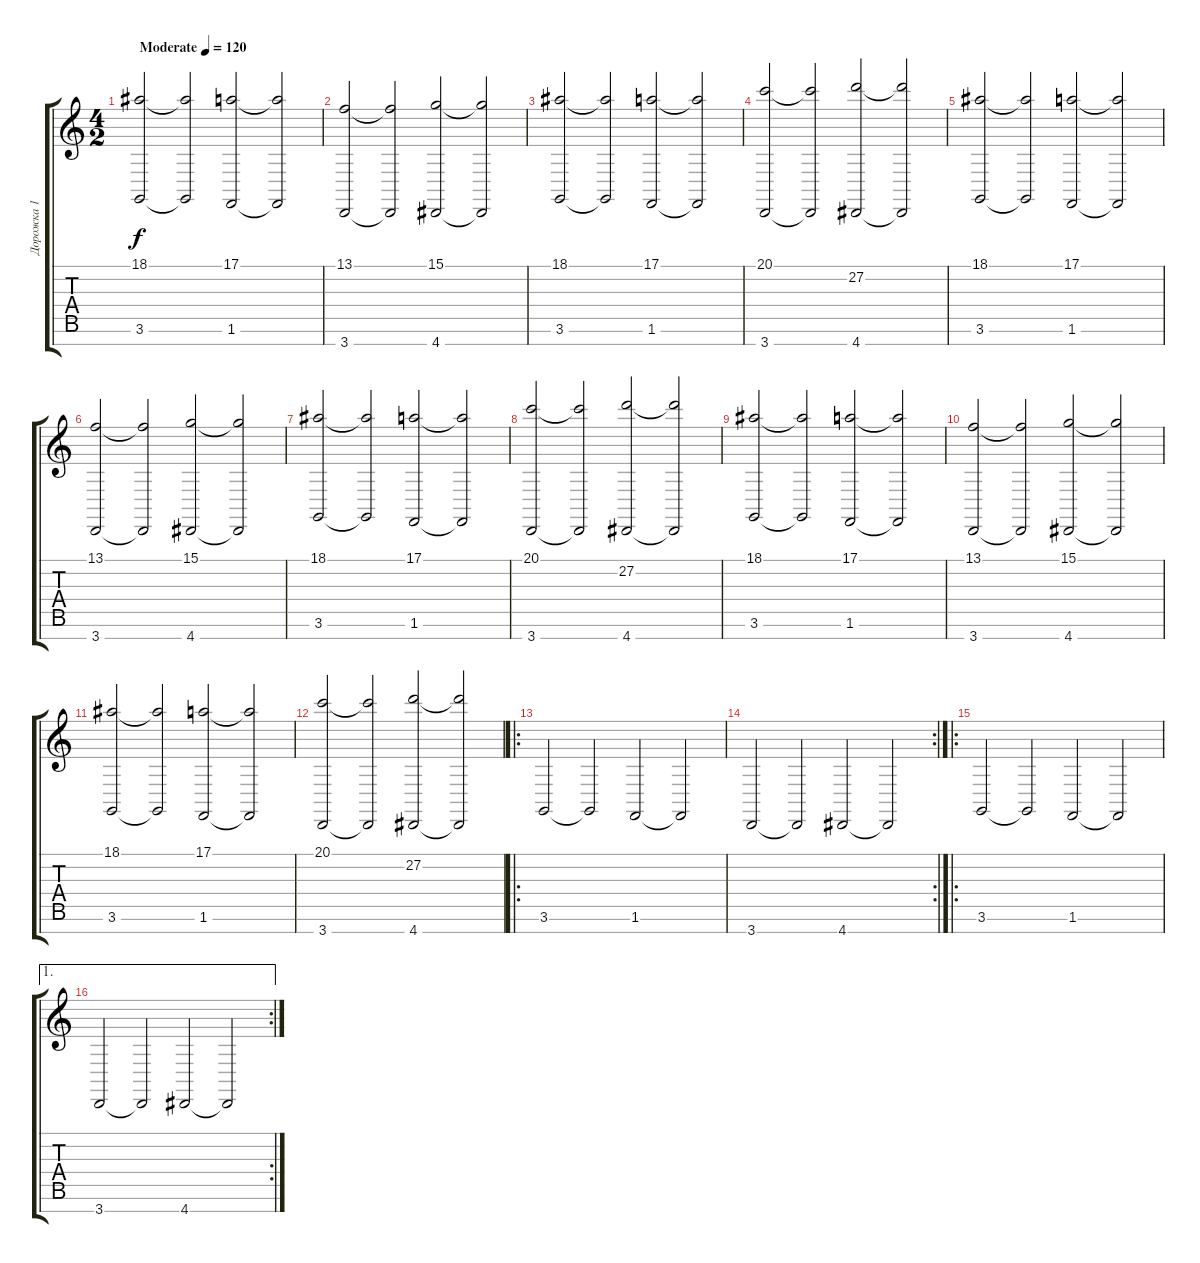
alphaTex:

\track ("Дорожка 1" "Дорожка 1") {instrument stringensemble1}
\staff {score tabs}
\tuning (E4 B3 G3 D3 A2 E2 B1) {hide}
\ts (4 2)
\tempo (120 "Moderate")
\clef g2
\ks c
(18.1 3.6).2{dy f instrument stringensemble1} (18.1{t} 3.6{t}).2 (17.1 1.6).2 (17.1{t} 1.6{t}).2 |
(13.1 3.7).2 (13.1{t} 3.7{t}).2 (15.1 4.7).2 (15.1{t} 4.7{t}).2 |
(18.1 3.6).2 (18.1{t} 3.6{t}).2 (17.1 1.6).2 (17.1{t} 1.6{t}).2 |
(20.1 3.7).2 (20.1{t} 3.7{t}).2 (27.2 4.7).2 (27.2{t} 4.7{t}).2 |
(18.1 3.6).2 (18.1{t} 3.6{t}).2 (17.1 1.6).2 (17.1{t} 1.6{t}).2 |
(13.1 3.7).2 (13.1{t} 3.7{t}).2 (15.1 4.7).2 (15.1{t} 4.7{t}).2 |
(18.1 3.6).2 (18.1{t} 3.6{t}).2 (17.1 1.6).2 (17.1{t} 1.6{t}).2 |
(20.1 3.7).2 (20.1{t} 3.7{t}).2 (27.2 4.7).2 (27.2{t} 4.7{t}).2 |
(18.1 3.6).2 (18.1{t} 3.6{t}).2 (17.1 1.6).2 (17.1{t} 1.6{t}).2 |
(13.1 3.7).2 (13.1{t} 3.7{t}).2 (15.1 4.7).2 (15.1{t} 4.7{t}).2 |
(18.1 3.6).2 (18.1{t} 3.6{t}).2 (17.1 1.6).2 (17.1{t} 1.6{t}).2 |
(20.1 3.7).2 (20.1{t} 3.7{t}).2 (27.2 4.7).2 (27.2{t} 4.7{t}).2 |
\ro
3.6.2 3.6{t}.2 1.6.2 1.6{t}.2 |
\rc 2
3.7.2 3.7{t}.2 4.7.2 4.7{t}.2 |
\ro
3.6.2 3.6{t}.2 1.6.2 1.6{t}.2 |
\ae 1
\rc 2
3.7.2 3.7{t}.2 4.7.2 4.7{t}.2
